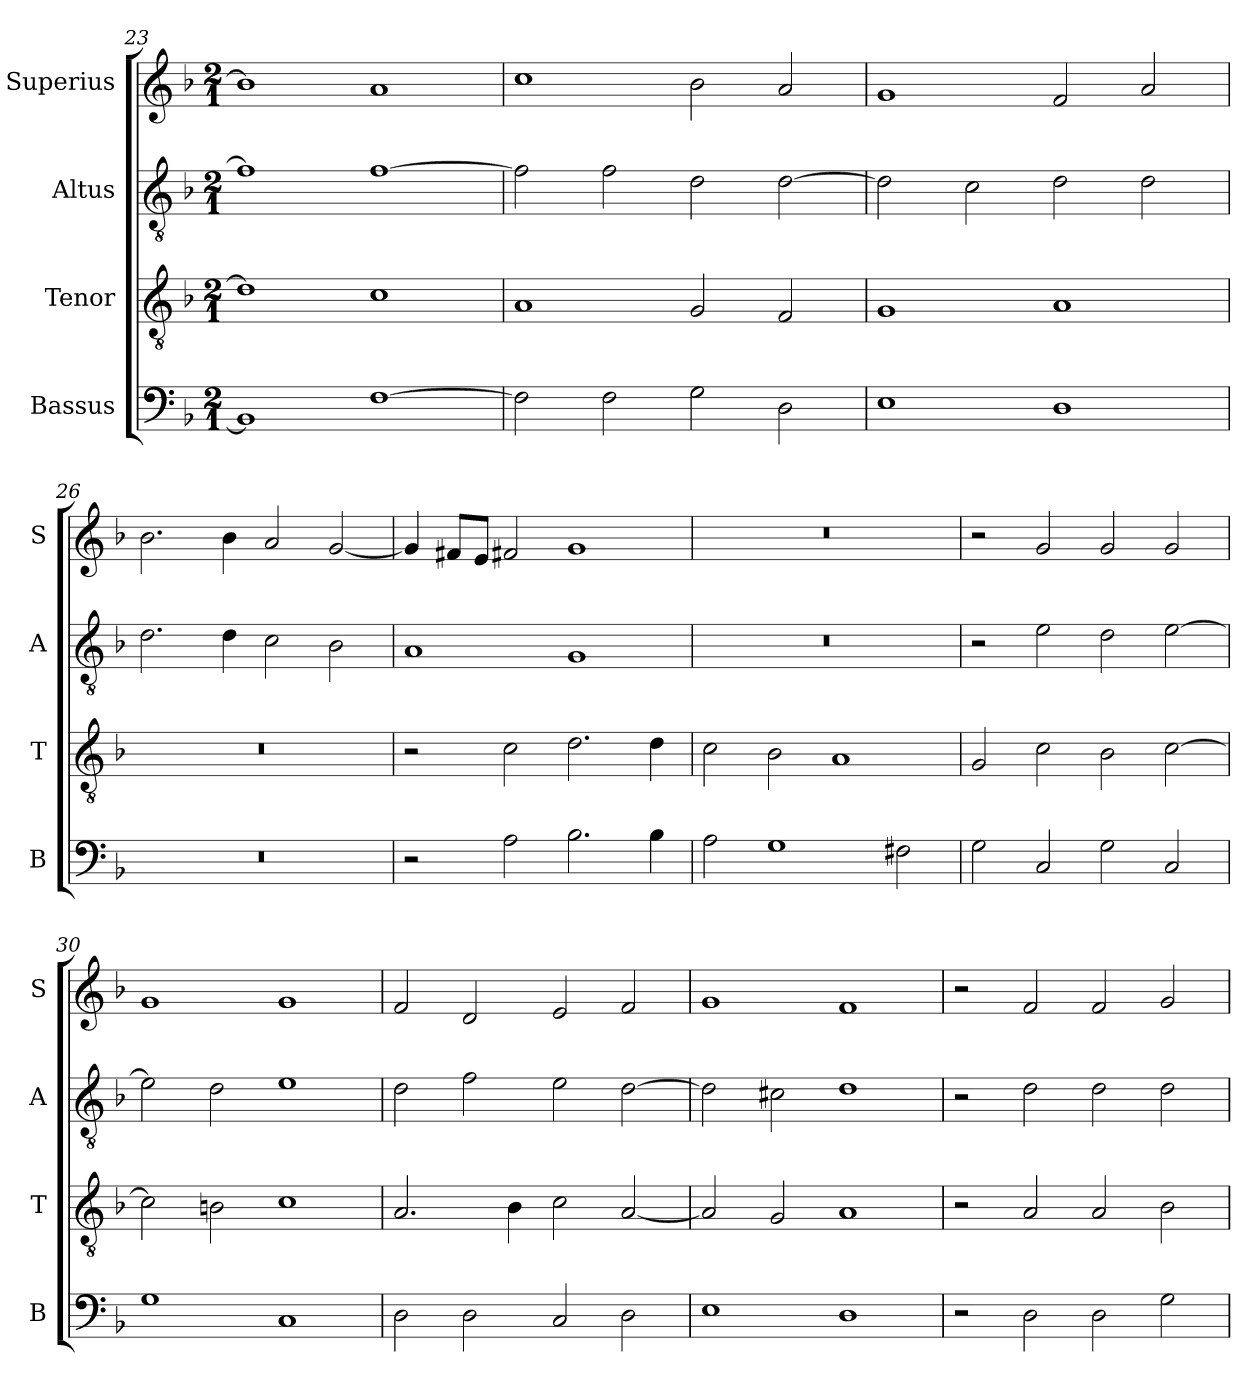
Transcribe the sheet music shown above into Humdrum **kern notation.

**kern	**kern	**kern	**kern
*part4	*part3	*part2	*part1
*staff4	*staff3	*staff2	*staff1
*I"Bassus	*I"Tenor	*I"Altus	*I"Superius
*I'B	*I'T	*I'A	*I'S
*clefF4	*clefGv2	*clefGv2	*clefG2
*k[b-]	*k[b-]	*k[b-]	*k[b-]
*F:	*F:	*F:	*F:
*M2/1	*M2/1	*M2/1	*M2/1
=23	=23	=23	=23
1BB-]	1d]	1f]	1b-]
[1F	1c	[1f	1a
=24	=24	=24	=24
2F]	1A	2f]	1cc
2F	.	2f	.
2G	2G	2d	2b-
2D	2F	[2d	2a
=25	=25	=25	=25
1E	1G	2d]	1g
.	.	2c	.
1D	1A	2d	2f
.	.	2d	2a
=26	=26	=26	=26
0r	0r	2.d	2.b-
.	.	4d	4b-
.	.	2c	2a
.	.	2B-	[2g
=27	=27	=27	=27
2r	2r	1A	4g]
.	.	.	8f#XL
.	.	.	8eJ
2A	2c	.	2f#X
2.B-	2.d	1G	1g
4B-	4d	.	.
=28	=28	=28	=28
2A	2c	0r	0r
1G	2B-	.	.
.	1A	.	.
2F#X	.	.	.
=29	=29	=29	=29
2G	2G	2r	2r
2C	2c	2e	2g
2G	2B-	2d	2g
2C	[2c	[2e	2g
=30	=30	=30	=30
1G	2c]	2e]	1g
.	2Bn	2d	.
1C	1c	1e	1g
=31	=31	=31	=31
2D	2.A	2d	2f
2D	.	2f	2d
.	4B-	.	.
2C	2c	2e	2e
2D	[2A	[2d	2f
=32	=32	=32	=32
1E	2A]	2d]	1g
.	2G	2c#X	.
1D	1A	1d	1f
=33	=33	=33	=33
2r	2r	2r	2r
2D	2A	2d	2f
2D	2A	2d	2f
2G	2B-	2d	2g
=	=	=	=
*-	*-	*-	*-
